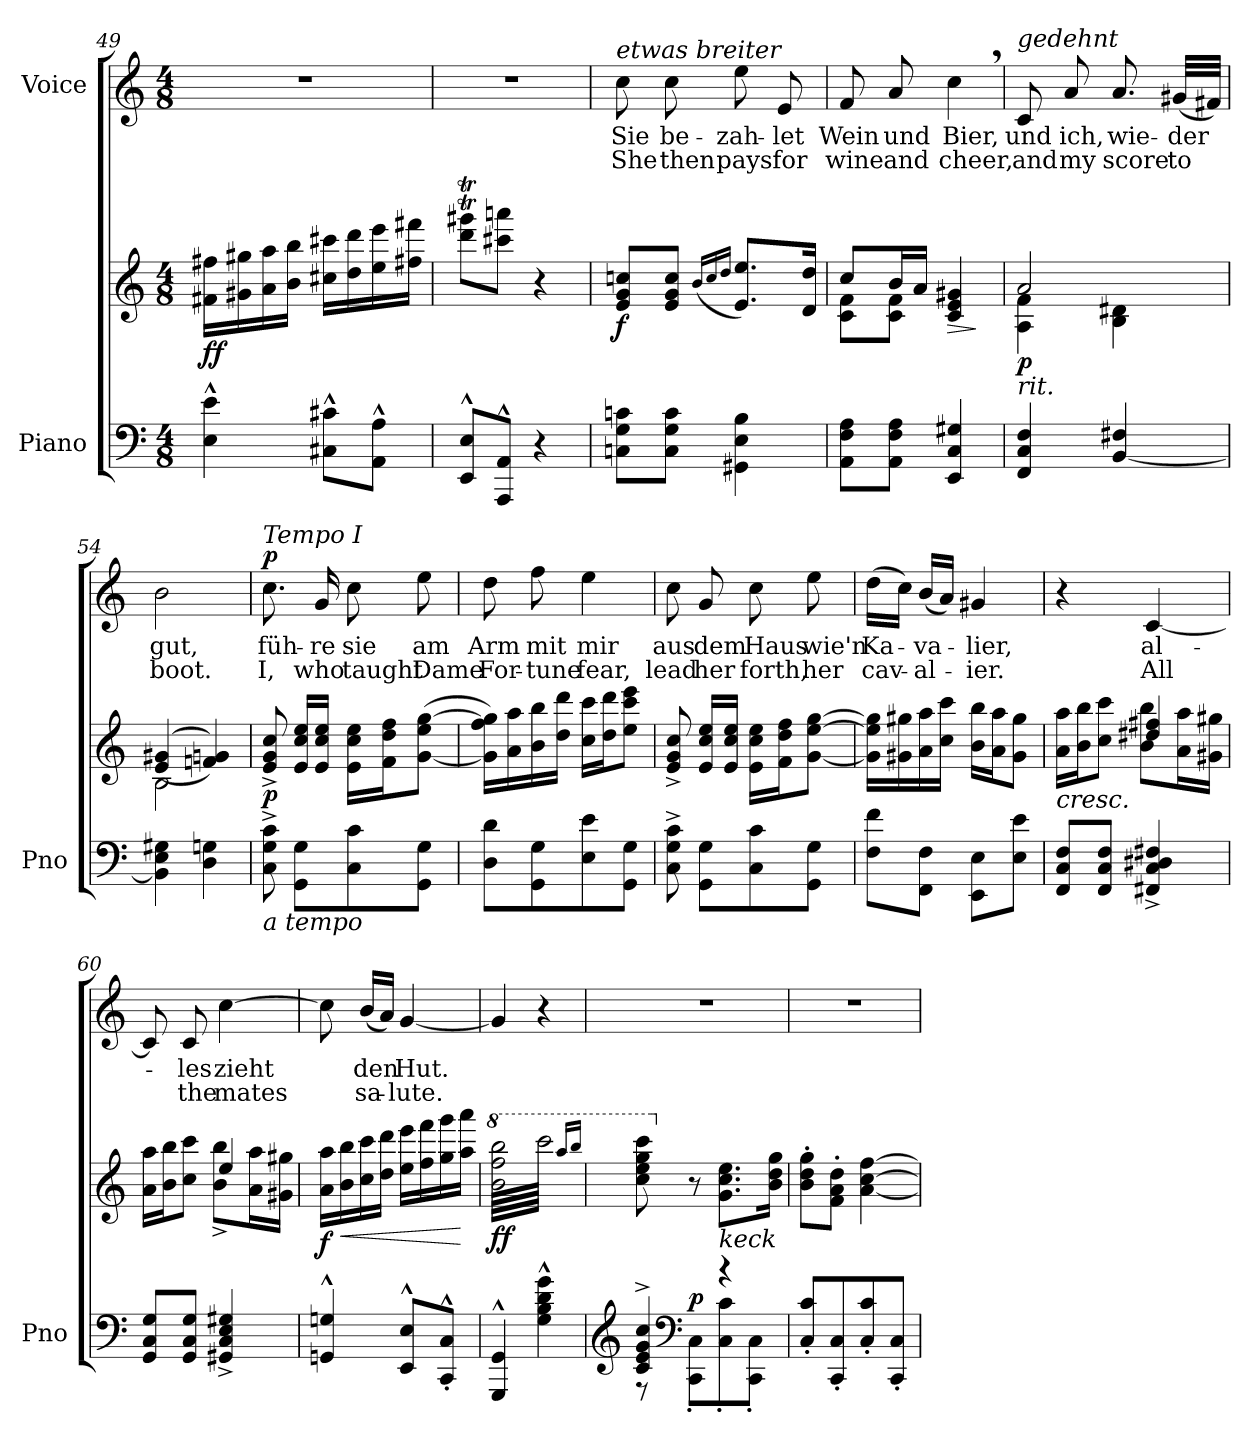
**kern	**kern	**dynam	**kern	**text	**text	**dynam
*part2	*part2	*part2	*part1	*part1	*part1	*part1
*staff3	*staff2	*staff2/3	*staff1	*staff1	*staff1	*staff1
*I"Piano	*	*	*I"Voice	*	*	*
*I'Pno	*	*	*	*	*	*
!!LO:PB:g=z
*clefF4	*clefG2	*	*clefG2	*	*	*
*k[]	*k[]	*	*k[]	*	*	*
*M4/8	*M4/8	*	*M4/8	*	*	*
=49	=49	=49	=49	=49	=49	=49
!	!	!LO:DY:b	!	!	!	!
4E\^^ 4e\^^	16f#X\ 16ff#X\LL	ff	2r	.	.	.
.	16g#X\ 16gg#X\	.	.	.	.	.
.	16a\ 16aa\	.	.	.	.	.
.	16b\ 16bb\JJ	.	.	.	.	.
8C#X\^^ 8c#X\^^L	16cc#X\ 16ccc#X\LL	.	.	.	.	.
.	16dd\ 16ddd\	.	.	.	.	.
8AA\^^ 8A\^^J	16ee\ 16eee\	.	.	.	.	.
.	16ff#X\ 16fff#X\JJ	.	.	.	.	.
=50	=50	=50	=50	=50	=50	=50
8EE/^^ 8E/^^L	8ddd\T 8ggg#X\TL	.	2r	.	.	.
8AAA/^^ 8AA/^^J	8ccc#X\ 8aaa\J	.	.	.	.	.
4r	4r	.	.	.	.	.
=51	=51	=51	=51	=51	=51	=51
!	!	!	!LO:TX:a:i:t=etwas breiter	!	!	!
!	!	!LO:DY:b	!	!LO:LY:b	!LO:LY:b	!
8Cn\ 8G\ 8cn\L	8e/ 8g/ 8ccn/L	f	8cc\	Sie	She	.
!	!	!	!	!LO:LY:b	!LO:LY:b	!
8C\ 8G\ 8c\J	8e/ 8g/ 8cc/J	.	8cc\	be-	then	.
.	(>16qb/LL	.	.	.	.	.
.	16qcc/	.	.	.	.	.
.	16qdd/JJ	.	.	.	.	.
!	!	!	!	!LO:LY:b	!LO:LY:b	!
4GG#X\ 4E\ 4B\	8.e/ 8.ee/L)	.	8ee\	-zah-	pays	.
!	!	!	!	!LO:LY:b	!LO:LY:b	!
.	.	.	8e/	-let	for	.
.	16d/ 16dd/Jk	.	.	.	.	.
=52	=52	=52	=52	=52	=52	=52
*	*^	*	*	*	*	*
!	!	!	!	!	!LO:LY:b	!LO:LY:b	!
8AA\ 8F\ 8A\L	8cc/L	8c\ 8f\L	.	8f/	Wein	wine	.
!	!	!	!	!	!LO:LY:b	!LO:LY:b	!
8AA\ 8F\ 8A\J	16b/L	8c\ 8f\J	.	8a/	und	and	.
.	16a/JJ	.	.	.	.	.	.
!	!	!	!LO:HP:b	!	!LO:LY:b	!LO:LY:b	!
4EE/ 4C/ 4G#X/	4c/ 4e/ 4g#X/	4ryy	>	4cc,\	Bier,	cheer,	.
*	*v	*v	*	*	*	*	*
.	.	]	.	.	.	.
=53	=53	=53	=53	=53	=53	=53
*	*^	*	*	*	*	*
!	!	!	!	!LO:TX:a:i:t=gedehnt	!	!	!
!	!LO:TX:b:i:t=rit.	!	!	!	!	!	!
!	!	!	!LO:DY:b	!	!LO:LY:b	!LO:LY:b	!
4FF/ 4C/ 4F/	2a/	4A\ 4f\	p	8c/	und	and	.
!	!	!	!	!	!LO:LY:b	!LO:LY:b	!
.	.	.	.	8a/	ich,	my	.
!	!	!	!	!	!LO:LY:b	!LO:LY:b	!
[4BB/ 4F#X/	.	4B\ 4d#X\	.	8.a/	wie-	score	.
!	!	!	!	!	!LO:LY:b	!LO:LY:b	!
.	.	.	.	(32g#X/LLL	-der	to	.
.	.	.	.	32f#X/JJJ)	.	.	.
!!LO:LB:g=z
=54	=54	=54	=54	=54	=54	=54	=54
!	!	!	!	!	!LO:LY:b	!LO:LY:b	!
4BB\] 4E\ 4G#X\	(<(4e/ 4g#X/	2B\	.	2b\	gut,	boot.	.
4D\ 4Gn\	4fn/ 4gn/))	.	.	.	.	.	.
*	*v	*v	*	*	*	*	*
=55	=55	=55	=55	=55	=55	=55
!	!	!	!LO:TX:a:i:t=Tempo I	!	!	!
!LO:TX:b:i:t=a tempo	!	!	!	!	!	!
!	!	!LO:DY:b	!	!LO:LY:b	!LO:LY:b	!LO:DY:a
8C\^ 8G\^ 8c\^	8e/^ 8g/^ 8cc/^	p	8.cc\	füh-	I,	p
8GG\ 8G\L	16e/ 16cc/ 16ee/LL	.	.	.	.	.
!	!	!	!	!LO:LY:b	!LO:LY:b	!
.	16e/ 16cc/ 16ee/JJ	.	16g/	-re	who	.
!	!	!	!	!LO:LY:b	!LO:LY:b	!
8C\ 8c\	16e\ 16cc\ 16ee\LL	.	8cc\	sie	taught	.
.	16f\ 16dd\ 16ff\J	.	.	.	.	.
!	!	!	!	!LO:LY:b	!LO:LY:b	!
8GG\ 8G\J	([8g\ 8ee\ [8gg\J	.	8ee\	am	Dame	.
=56	=56	=56	=56	=56	=56	=56
!	!	!	!	!LO:LY:b	!LO:LY:b	!
8D\ 8d\L	16g\] 16ff\ 16gg\]LL)	.	8dd\	Arm	For-	.
.	16a\ 16aa\	.	.	.	.	.
!	!	!	!	!LO:LY:b	!LO:LY:b	!
8GG\ 8G\	16b\ 16bb\	.	8ff\	mit	-tune	.
.	16dd\ 16ddd\JJ	.	.	.	.	.
!	!	!	!	!LO:LY:b	!LO:LY:b	!
8E\ 8e\	16cc\ 16ccc\LL	.	4ee\	mir	fear,	.
.	16dd\ 16ddd\J	.	.	.	.	.
8GG\ 8G\J	8ee\ 8ccc\ 8eee\J	.	.	.	.	.
=57	=57	=57	=57	=57	=57	=57
!	!	!	!	!LO:LY:b	!LO:LY:b	!
8C\^ 8G\^ 8c\^	8e/^ 8g/^ 8cc/^	.	8cc\	aus	lead	.
!	!	!	!	!LO:LY:b	!LO:LY:b	!
8GG\ 8G\L	16e/ 16cc/ 16ee/LL	.	8g/	dem	her	.
.	16e/ 16cc/ 16ee/JJ	.	.	.	.	.
!	!	!	!	!LO:LY:b	!LO:LY:b	!
8C\ 8c\	16e\ 16cc\ 16ee\LL	.	8cc\	Haus	forth,	.
.	16f\ 16dd\ 16ff\J	.	.	.	.	.
!	!	!	!	!LO:LY:b	!LO:LY:b	!
8GG\ 8G\J	[8g\ [8ee\ [8gg\J	.	8ee\	wie'n	her	.
=58	=58	=58	=58	=58	=58	=58
!	!	!	!	!LO:LY:b	!LO:LY:b	!
8F\ 8f\L	16g\] 16ee\] 16gg\]LL	.	(16dd\LL	Ka-	cav-	.
.	16g#X\ 16gg#X\	.	16cc\JJ)	.	.	.
!	!	!	!	!LO:LY:b	!LO:LY:b	!
8FF\ 8F\J	16a\ 16aa\	.	(16b/LL	-va-	-al-	.
.	16cc\ 16ccc\JJ	.	16a/JJ)	.	.	.
!	!	!	!	!LO:LY:b	!LO:LY:b	!
8EE\ 8E\L	16b\ 16bb\LL	.	4g#X/	-lier,	-ier.	.
.	16a\ 16aa\J	.	.	.	.	.
8E\ 8e\J	8g#\ 8gg#\J	.	.	.	.	.
!!LO:LB:g=z
=59	=59	=59	=59	=59	=59	=59
*	*^	*	*	*	*	*
!	!LO:TX:b:i:t=cresc.	!	!	!	!	!	!
8FF/ 8C/ 8F/L	4ryy	16a\ 16aa\LL	.	4r	.	.	.
.	.	16b\ 16bb\J	.	.	.	.	.
8FF/ 8C/ 8F/J	.	8cc\ 8ccc\J	.	.	.	.	.
!	!	!	!	!	!LO:LY:b	!LO:LY:b	!
4FF#X/^ 4C/^ 4D#X/^ 4F#X/^	4dd#X/ 4ff#X/	8b\ 8bb\L	.	[4c/	al-	All	.
.	.	16a\ 16aa\L	.	.	.	.	.
.	.	16g#X\ 16gg#X\JJ	.	.	.	.	.
=60	=60	=60	=60	=60	=60	=60	=60
8GG/ 8C/ 8G/L	4ryy	16a\ 16aa\LL	.	8c/]	.	.	.
.	.	16b\ 16bb\J	.	.	.	.	.
!	!	!	!	!	!LO:LY:b	!LO:LY:b	!
8GG/ 8C/ 8G/J	.	8cc\ 8ccc\J	.	8c/	-les	the	.
!	!	!	!	!	!LO:LY:b	!LO:LY:b	!
4GG#X/^ 4C/^ 4E/^ 4G#X/^	4ee/	8b\^ 8bb\^L	.	[4cc\	zieht	mates	.
.	.	16a\ 16aa\L	.	.	.	.	.
.	.	16g#X\ 16gg#X\JJ	.	.	.	.	.
=61	=61	=61	=61	=61	=61	=61	=61
!	!	!	!LO:DY:b	!	!	!	!
*	*v	*v	*	*	*	*	*
4GGn/^^ 4Gn/^^	16a\ 16aa\LL	f	8cc\]	.	.	.
!	!	!LO:HP:b	!	!	!	!
.	16b\ 16bb\	<	.	.	.	.
!	!	!	!	!LO:LY:b	!LO:LY:b	!
.	16cc\ 16ccc\	.	(16b/LL	den	sa-	.
.	16dd\ 16ddd\JJ	.	16a/JJ)	.	.	.
!	!	!	!	!LO:LY:b	!LO:LY:b	!
8EE/^^ 8E/^^L	16ee\ 16eee\LL	.	[4g/	Hut.	-lute.	.
.	16ff\ 16fff\	.	.	.	.	.
8CC/'^^ 8C/'^^J	16gg\ 16ggg\	.	.	.	.	.
.	16aa\ 16aaa\JJ	[	.	.	.	.
=62	=62	=62	=62	=62	=62	=62
*	*8va	*	*	*	*	*
!	!	!LO:DY:b	!	!	!	!
*	*tremolo	*	*	*	*	*
4GGG/^^ 4GG/^^	64bb\ 64fff\ 64bbb\LLLL	ff	4g/]	.	.	.
.	64cccc\	.	.	.	.	.
.	64bb\ 64fff\ 64bbb\	.	.	.	.	.
.	64cccc\	.	.	.	.	.
.	64bb\ 64fff\ 64bbb\	.	.	.	.	.
.	64cccc\	.	.	.	.	.
.	64bb\ 64fff\ 64bbb\	.	.	.	.	.
.	64cccc\	.	.	.	.	.
.	64bb\ 64fff\ 64bbb\	.	.	.	.	.
.	64cccc\	.	.	.	.	.
.	64bb\ 64fff\ 64bbb\	.	.	.	.	.
.	64cccc\	.	.	.	.	.
.	64bb\ 64fff\ 64bbb\	.	.	.	.	.
.	64cccc\	.	.	.	.	.
.	64bb\ 64fff\ 64bbb\	.	.	.	.	.
.	64cccc\	.	.	.	.	.
4G\^^ 4B\^^ 4d\^^ 4g\^^	64bb\ 64fff\ 64bbb\	.	4r	.	.	.
.	64cccc\	.	.	.	.	.
.	64bb\ 64fff\ 64bbb\	.	.	.	.	.
.	64cccc\	.	.	.	.	.
.	64bb\ 64fff\ 64bbb\	.	.	.	.	.
.	64cccc\	.	.	.	.	.
.	64bb\ 64fff\ 64bbb\	.	.	.	.	.
.	64cccc\	.	.	.	.	.
.	64bb\ 64fff\ 64bbb\	.	.	.	.	.
.	64cccc\	.	.	.	.	.
.	64bb\ 64fff\ 64bbb\	.	.	.	.	.
.	64cccc\	.	.	.	.	.
.	64bb\ 64fff\ 64bbb\	.	.	.	.	.
.	64cccc\	.	.	.	.	.
.	64bb\ 64fff\ 64bbb\	.	.	.	.	.
.	64cccc\JJJJ	.	.	.	.	.
*	*Xtremolo	*	*	*	*	*
.	16qaaa/LL	.	.	.	.	.
.	16qbbb/JJ	.	.	.	.	.
=63	=63	=63	=63	=63	=63	=63
*clefG2	*	*	*	*	*	*
*^	*	*	*	*	*	*
4c/^ 4e/^ 4g/^ 4cc/^	8r	8ccc\ 8eee\ 8ggg\ 8cccc\	.	2r	.	.	.
.	.	.	.	.	.	.	.
.	.	.	.	.	.	.	.
.	.	.	.	.	.	.	.
.	.	.	.	.	.	.	.
.	.	.	.	.	.	.	.
.	.	.	.	.	.	.	.
.	.	.	.	.	.	.	.
*clefF4	*	*	*	*	*	*	*
*	*	*X8va	*	*	*	*	*
!	!	!	!LO:DY:a=2	!	!	!	!
.	8CC\'> 8C\'>L	8r	p	.	.	.	.
.	.	.	.	.	.	.	.
.	.	.	.	.	.	.	.
.	.	.	.	.	.	.	.
.	.	.	.	.	.	.	.
.	.	.	.	.	.	.	.
.	.	.	.	.	.	.	.
.	.	.	.	.	.	.	.
!	!	!LO:TX:b:i:t=keck	!	!	!	!	!
4r	8C\'> 8c\'>	8.g\ 8.cc\ 8.ee\L	.	.	.	.	.
.	8CC\'> 8C\'>J	.	.	.	.	.	.
.	.	16b\ 16dd\ 16gg\Jk	.	.	.	.	.
*v	*v	*	*	*	*	*	*
=64	=64	=64	=64	=64	=64	=64
8C/' 8c/'L	8b\' 8dd\' 8gg\'L	.	2r	.	.	.
8CC/' 8C/'	8f\' 8a\' 8dd\'J	.	.	.	.	.
8C/' 8c/'	[4a\ [4cc\ [4ff\	.	.	.	.	.
8CC/' 8C/'J	.	.	.	.	.	.
=	=	=	=	=	=	=
*-	*-	*-	*-	*-	*-	*-
